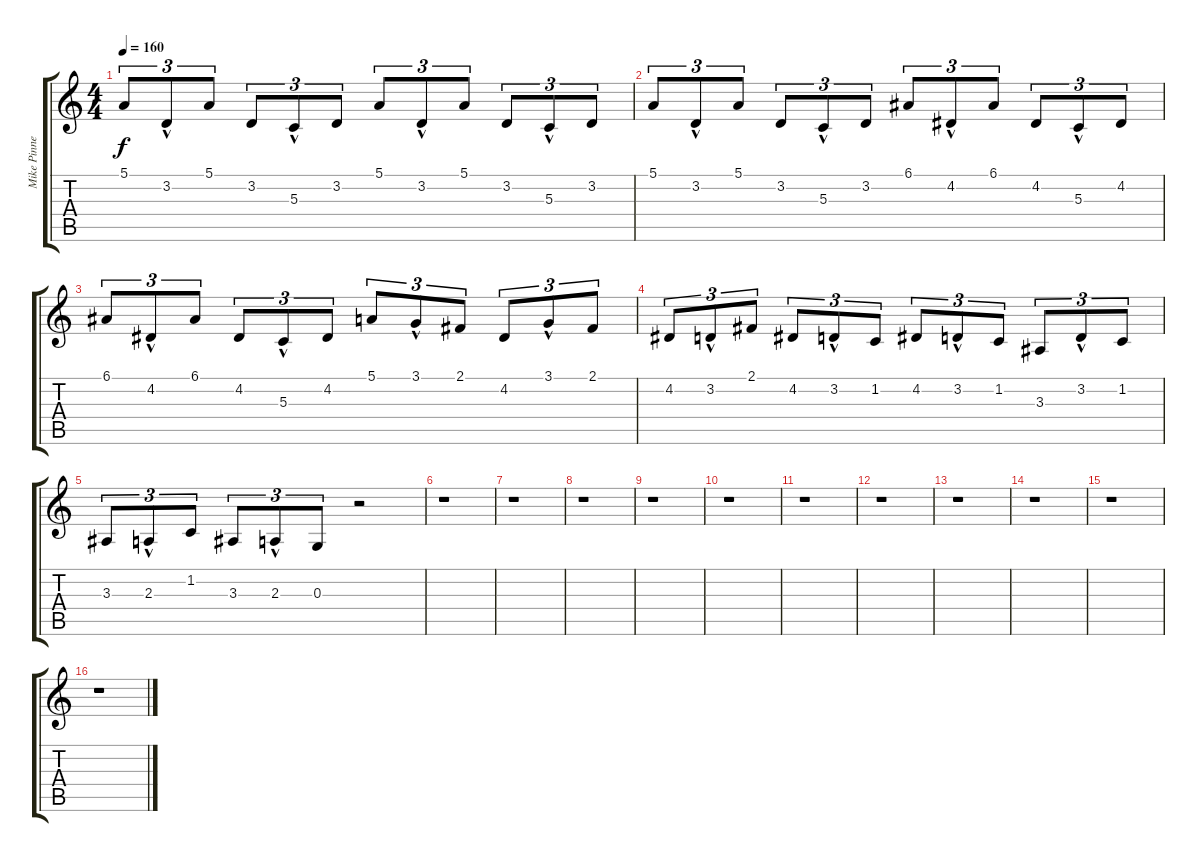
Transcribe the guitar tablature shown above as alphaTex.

\track ("Mike Pinnella (Piano)" "Mike Pinne") {instrument harpsichord}
\staff {score tabs}
\tuning (E4 B3 G3 D3 A2 D2) {hide}
\ts (4 4)
\tempo 160
\clef g2
\ks c
5.1.8{tu (3 2) dy f} 3.2{hac}.8{tu (3 2)} 5.1.8{tu (3 2)} 3.2.8{tu (3 2)} 5.3{hac}.8{tu (3 2)} 3.2.8{tu (3 2)} 5.1.8{tu (3 2)} 3.2{hac}.8{tu (3 2)} 5.1.8{tu (3 2)} 3.2.8{tu (3 2)} 5.3{hac}.8{tu (3 2)} 3.2.8{tu (3 2)} |
5.1.8{tu (3 2)} 3.2{hac}.8{tu (3 2)} 5.1.8{tu (3 2)} 3.2.8{tu (3 2)} 5.3{hac}.8{tu (3 2)} 3.2.8{tu (3 2)} 6.1.8{tu (3 2)} 4.2{hac}.8{tu (3 2)} 6.1.8{tu (3 2)} 4.2.8{tu (3 2)} 5.3{hac}.8{tu (3 2)} 4.2.8{tu (3 2)} |
6.1.8{tu (3 2)} 4.2{hac}.8{tu (3 2)} 6.1.8{tu (3 2)} 4.2.8{tu (3 2)} 5.3{hac}.8{tu (3 2)} 4.2.8{tu (3 2)} 5.1.8{tu (3 2)} 3.1{hac}.8{tu (3 2)} 2.1.8{tu (3 2)} 4.2.8{tu (3 2)} 3.1{hac}.8{tu (3 2)} 2.1.8{tu (3 2)} |
4.2.8{tu (3 2)} 3.2{hac}.8{tu (3 2)} 2.1.8{tu (3 2)} 4.2.8{tu (3 2)} 3.2{hac}.8{tu (3 2)} 1.2.8{tu (3 2)} 4.2.8{tu (3 2)} 3.2{hac}.8{tu (3 2)} 1.2.8{tu (3 2)} 3.3.8{tu (3 2)} 3.2{hac}.8{tu (3 2)} 1.2.8{tu (3 2)} |
3.3.8{tu (3 2)} 2.3{hac}.8{tu (3 2)} 1.2.8{tu (3 2)} 3.3.8{tu (3 2)} 2.3{hac}.8{tu (3 2)} 0.3.8{tu (3 2)} r.2 |
r.1 |
r.1 |
r.1 |
r.1 |
r.1 |
r.1 |
r.1 |
r.1 |
r.1 |
r.1 |
r.1
